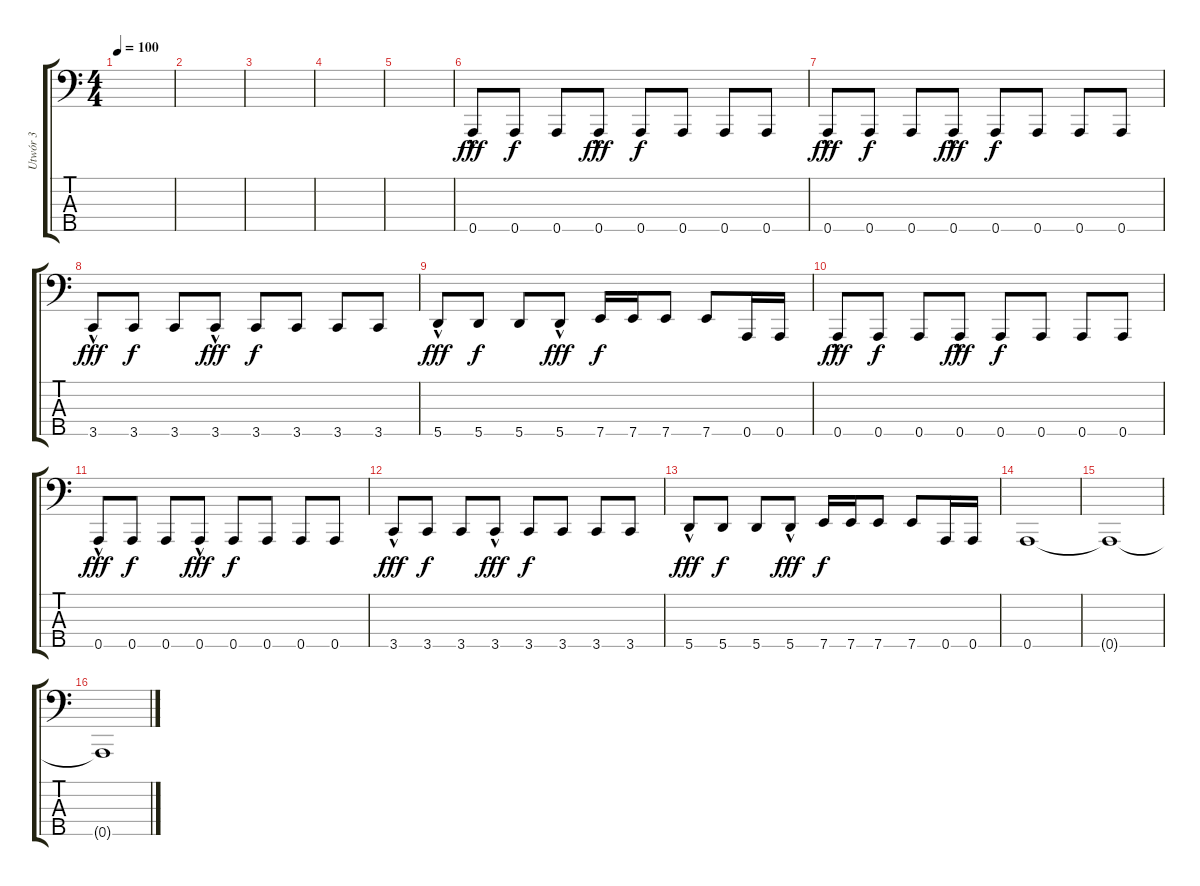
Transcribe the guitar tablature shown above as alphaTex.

\track ("Utwór 3" "Utwór 3") {instrument electricbasspick}
\staff {score tabs}
\tuning (F2 C2 G1 D1 A0) {hide}
\ts (4 4)
\tempo 100
\clef f4
\ks c
|
|
|
|
|
0.5{hac}.8{dy fff} 0.5.8{dy f} 0.5.8 0.5{hac}.8{dy fff} 0.5.8{dy f} 0.5.8 0.5.8 0.5.8 |
0.5{hac}.8{dy fff} 0.5.8{dy f} 0.5.8 0.5{hac}.8{dy fff} 0.5.8{dy f} 0.5.8 0.5.8 0.5.8 |
3.5{hac}.8{dy fff} 3.5.8{dy f} 3.5.8 3.5{hac}.8{dy fff} 3.5.8{dy f} 3.5.8 3.5.8 3.5.8 |
5.5{hac}.8{dy fff} 5.5.8{dy f} 5.5.8 5.5{hac}.8{dy fff} 7.5.16{dy f} 7.5.16 7.5.8 7.5.8 0.5.16 0.5.16 |
0.5{hac}.8{dy fff} 0.5.8{dy f} 0.5.8 0.5{hac}.8{dy fff} 0.5.8{dy f} 0.5.8 0.5.8 0.5.8 |
0.5{hac}.8{dy fff} 0.5.8{dy f} 0.5.8 0.5{hac}.8{dy fff} 0.5.8{dy f} 0.5.8 0.5.8 0.5.8 |
3.5{hac}.8{dy fff} 3.5.8{dy f} 3.5.8 3.5{hac}.8{dy fff} 3.5.8{dy f} 3.5.8 3.5.8 3.5.8 |
5.5{hac}.8{dy fff} 5.5.8{dy f} 5.5.8 5.5{hac}.8{dy fff} 7.5.16{dy f} 7.5.16 7.5.8 7.5.8 0.5.16 0.5.16 |
0.5.1 |
0.5{t}.1 |
0.5{t}.1
